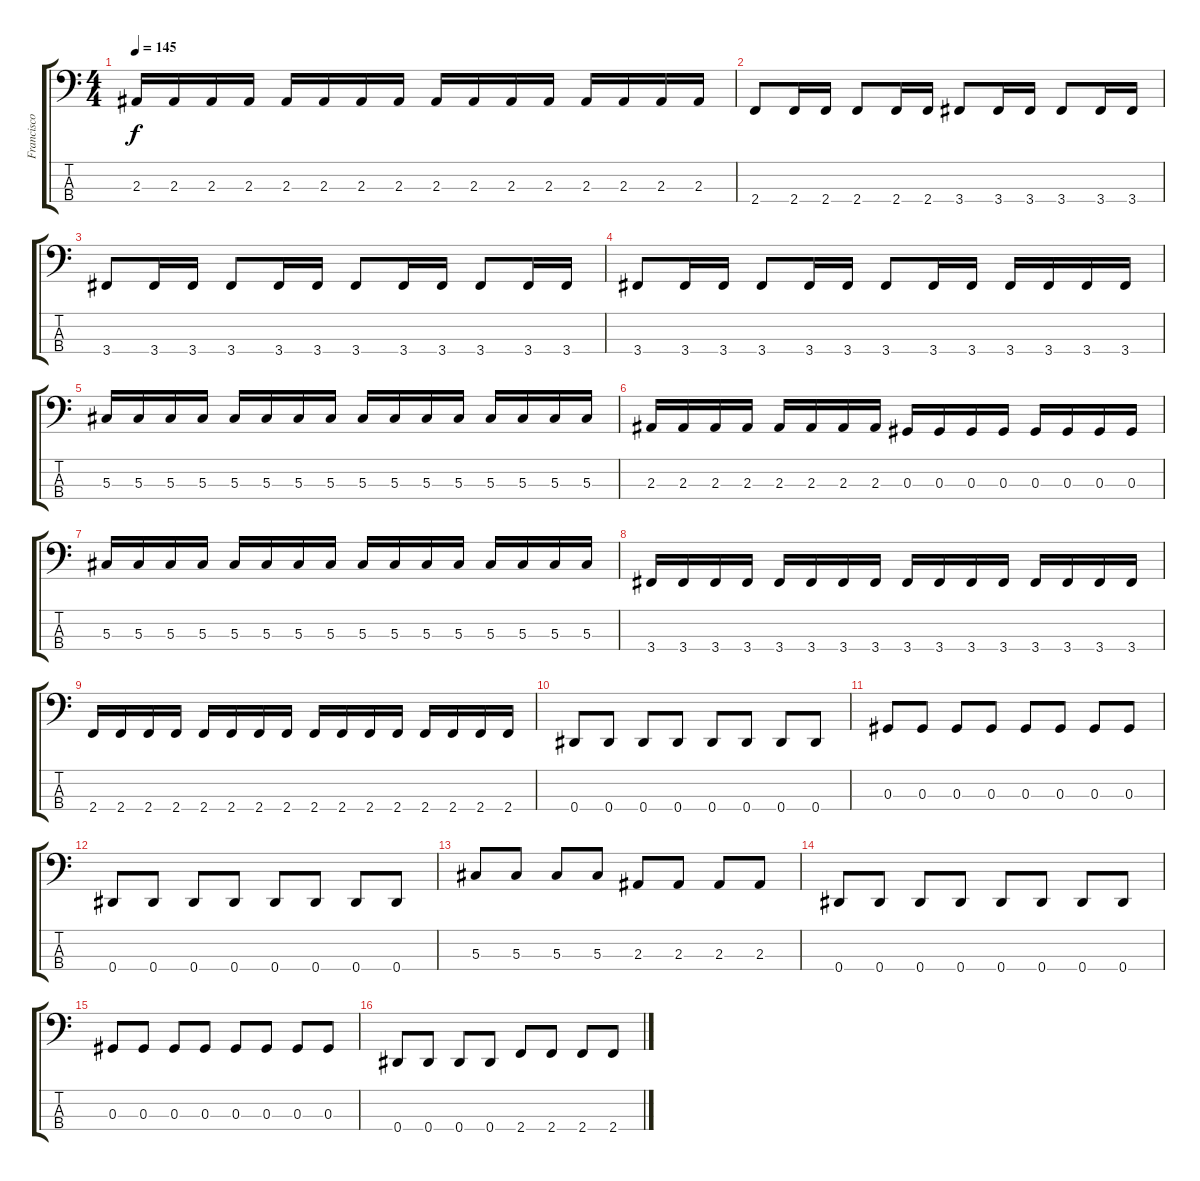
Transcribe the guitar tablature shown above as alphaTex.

\track ("Francisco Fidalgo" "Francisco ") {instrument electricbasspick}
\staff {score tabs}
\tuning (Gb2 Db2 Ab1 Eb1) {hide}
\ts (4 4)
\tempo 145
\clef f4
\ks c
2.3.16{dy f} 2.3.16 2.3.16 2.3.16 2.3.16 2.3.16 2.3.16 2.3.16 2.3.16 2.3.16 2.3.16 2.3.16 2.3.16 2.3.16 2.3.16 2.3.16 |
2.4.8 2.4.16 2.4.16 2.4.8 2.4.16 2.4.16 3.4.8 3.4.16 3.4.16 3.4.8 3.4.16 3.4.16 |
3.4.8 3.4.16 3.4.16 3.4.8 3.4.16 3.4.16 3.4.8 3.4.16 3.4.16 3.4.8 3.4.16 3.4.16 |
3.4.8 3.4.16 3.4.16 3.4.8 3.4.16 3.4.16 3.4.8 3.4.16 3.4.16 3.4.16 3.4.16 3.4.16 3.4.16 |
5.3.16 5.3.16 5.3.16 5.3.16 5.3.16 5.3.16 5.3.16 5.3.16 5.3.16 5.3.16 5.3.16 5.3.16 5.3.16 5.3.16 5.3.16 5.3.16 |
2.3.16 2.3.16 2.3.16 2.3.16 2.3.16 2.3.16 2.3.16 2.3.16 0.3.16 0.3.16 0.3.16 0.3.16 0.3.16 0.3.16 0.3.16 0.3.16 |
5.3.16 5.3.16 5.3.16 5.3.16 5.3.16 5.3.16 5.3.16 5.3.16 5.3.16 5.3.16 5.3.16 5.3.16 5.3.16 5.3.16 5.3.16 5.3.16 |
3.4.16 3.4.16 3.4.16 3.4.16 3.4.16 3.4.16 3.4.16 3.4.16 3.4.16 3.4.16 3.4.16 3.4.16 3.4.16 3.4.16 3.4.16 3.4.16 |
2.4.16 2.4.16 2.4.16 2.4.16 2.4.16 2.4.16 2.4.16 2.4.16 2.4.16 2.4.16 2.4.16 2.4.16 2.4.16 2.4.16 2.4.16 2.4.16 |
0.4.8 0.4.8 0.4.8 0.4.8 0.4.8 0.4.8 0.4.8 0.4.8 |
0.3.8 0.3.8 0.3.8 0.3.8 0.3.8 0.3.8 0.3.8 0.3.8 |
0.4.8 0.4.8 0.4.8 0.4.8 0.4.8 0.4.8 0.4.8 0.4.8 |
5.3.8 5.3.8 5.3.8 5.3.8 2.3.8 2.3.8 2.3.8 2.3.8 |
0.4.8 0.4.8 0.4.8 0.4.8 0.4.8 0.4.8 0.4.8 0.4.8 |
0.3.8 0.3.8 0.3.8 0.3.8 0.3.8 0.3.8 0.3.8 0.3.8 |
0.4.8 0.4.8 0.4.8 0.4.8 2.4.8 2.4.8 2.4.8 2.4.8
